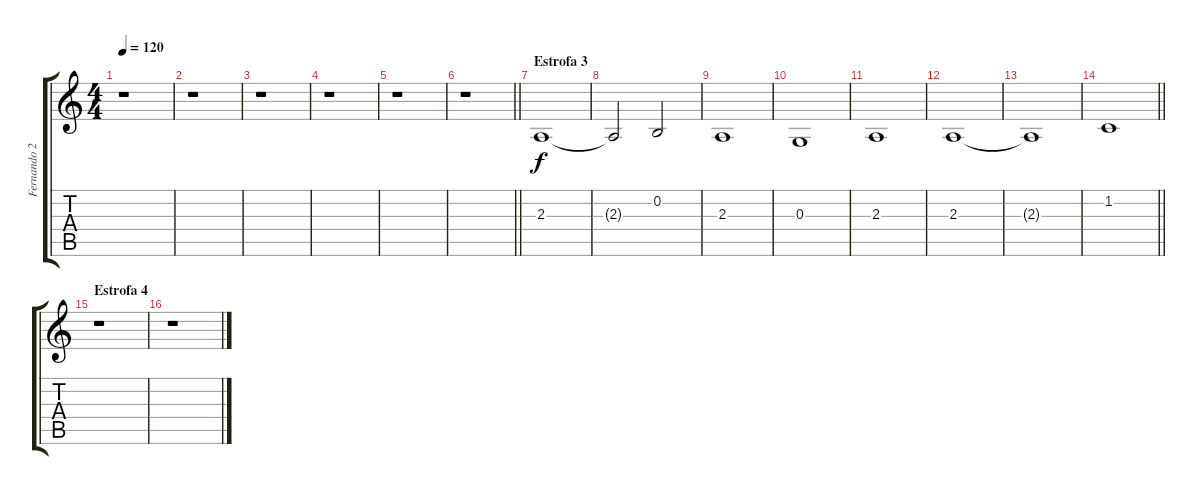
\track ("Fernando 2" "Fernando 2") {instrument stringensemble1}
\staff {score tabs}
\tuning (E4 B3 G3 D3 A2 E2) {hide}
\ts (4 4)
\tempo 120
\clef g2
\ks c
r.1{dy f} |
r.1 |
r.1 |
r.1 |
r.1 |
\barLineRight lightlight
r.1 |
\section ("" "Estrofa 3")
2.3.1 |
2.3{t}.2 0.2.2 |
2.3.1 |
0.3.1 |
2.3.1 |
2.3.1 |
2.3{t}.1 |
\barLineRight lightlight
1.2.1 |
\section ("" "Estrofa 4")
r.1 |
r.1
